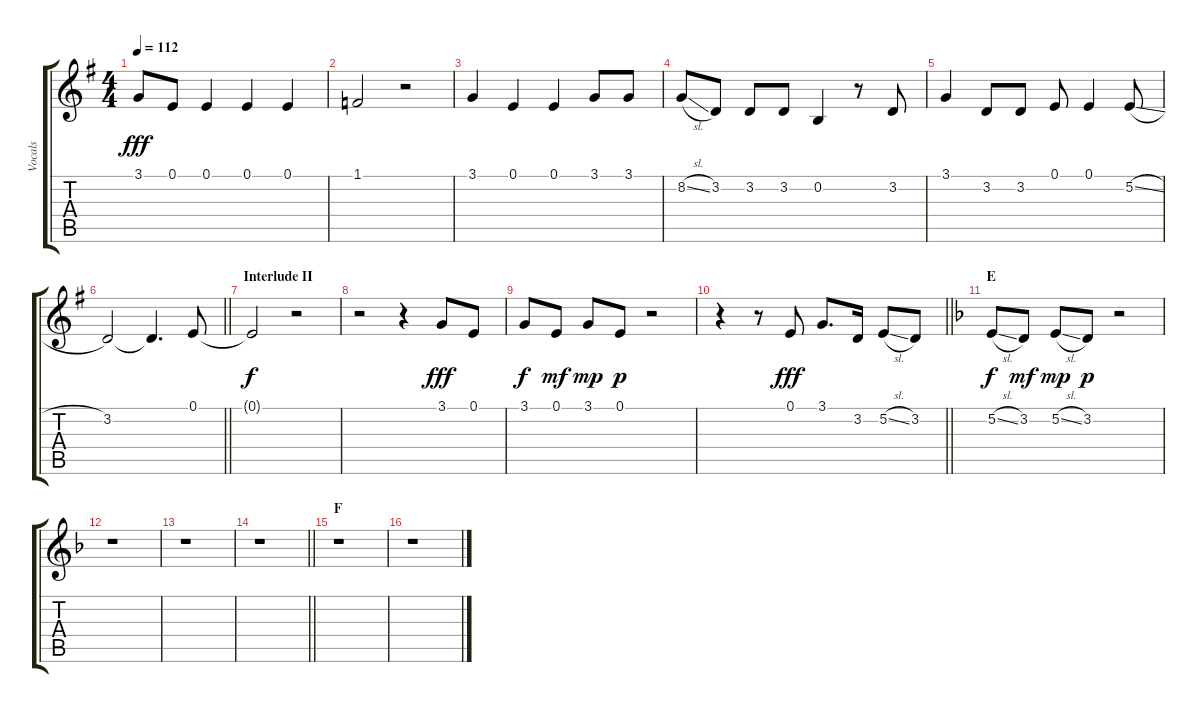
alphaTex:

\track ("Vocals" "Vocals") {instrument voiceoohs}
\staff {score tabs}
\tuning (E4 B3 G3 D3 A2 E2) {hide}
\ts (4 4)
\tempo 112
\clef g2
\ks g
3.1.8{dy fff} 0.1.8 0.1.4 0.1.4 0.1.4 |
1.1.2 r.2 |
3.1.4 0.1.4 0.1.4 3.1.8 3.1.8 |
8.2{sl}.8 3.2.8 3.2.8 3.2.8 0.2.4 r.8 3.2.8 |
3.1.4 3.2.8 3.2.8 0.1.8 0.1.4 5.2{sl}.8 |
\barLineRight lightlight
3.2.2 3.2{t}.4{d} 0.1.8 |
\section ("" "Interlude II")
0.1{t}.2{dy f} r.2 |
r.2 r.4 3.1.8{dy fff} 0.1.8 |
3.1.8{dy f} 0.1.8{dy mf} 3.1.8{dy mp} 0.1.8{dy p} r.2 |
\barLineRight lightlight
r.4 r.8 0.1.8{dy fff} 3.1.8{d} 3.2.16 5.2{sl}.8 3.2.8 |
\section ("" "E")
\ks f
5.2{sl}.8{dy f} 3.2.8{dy mf} 5.2{sl}.8{dy mp} 3.2.8{dy p} r.2 |
r.1 |
r.1 |
\barLineRight lightlight
r.1 |
\section ("" "F")
r.1 |
r.1
